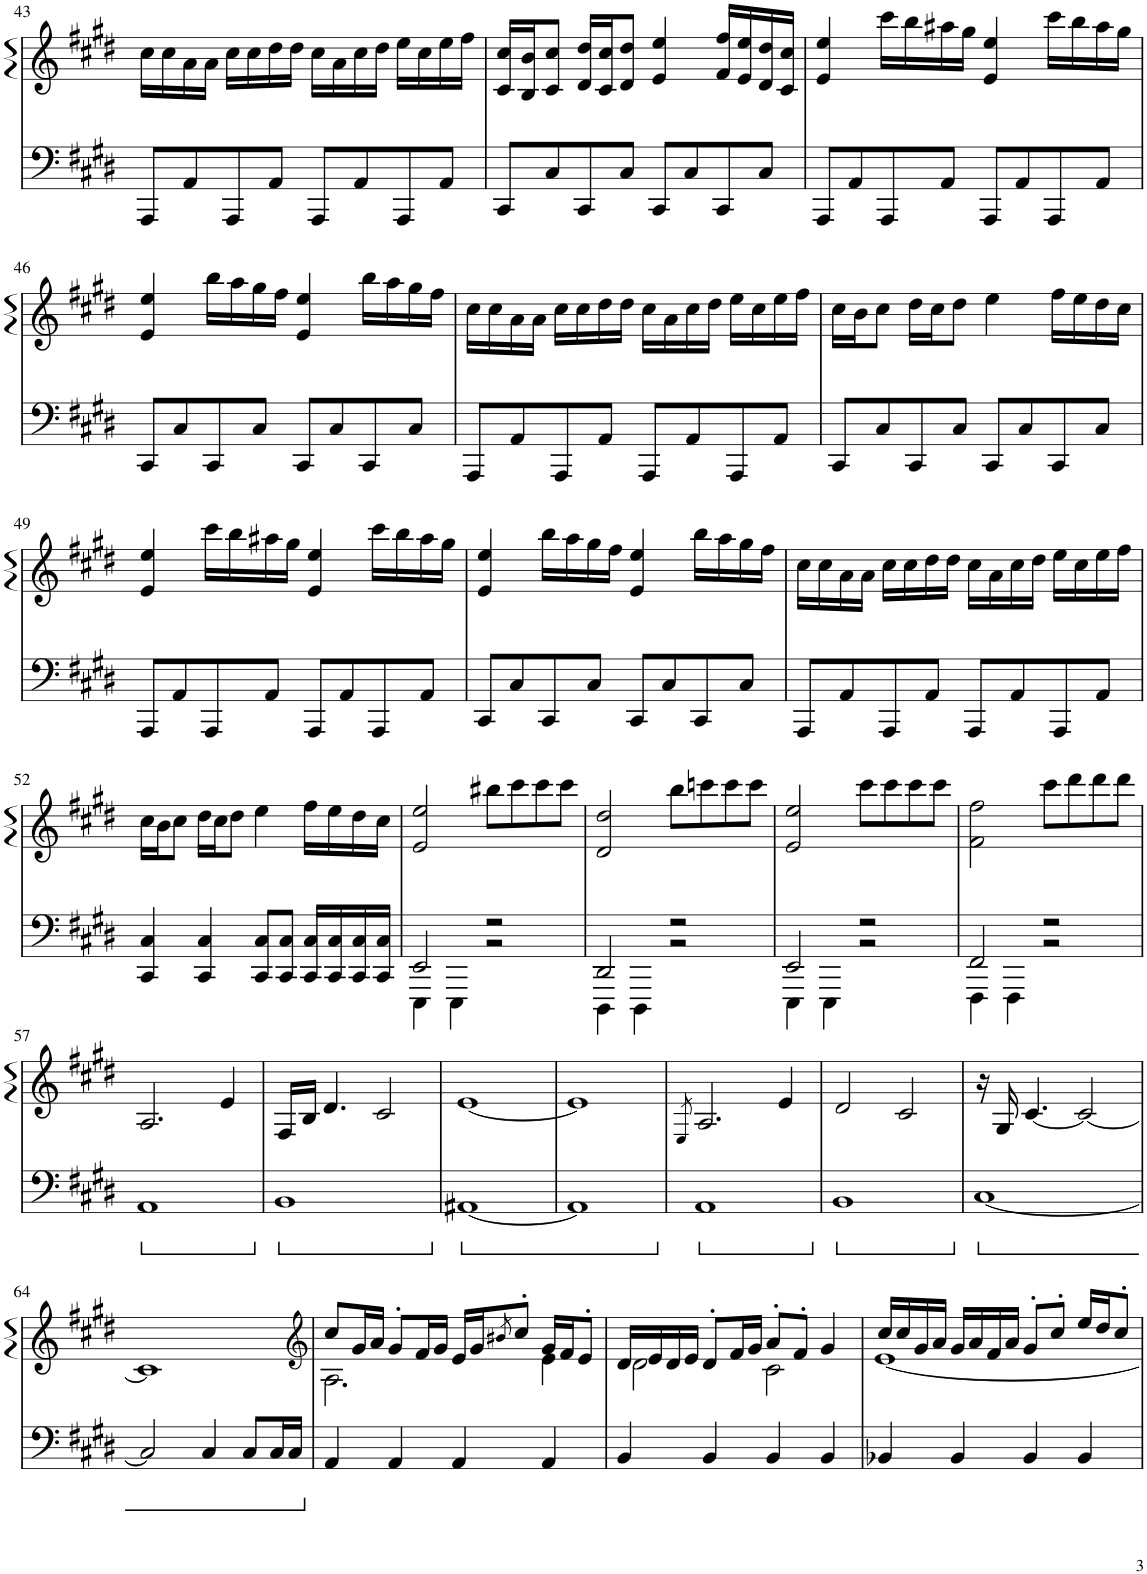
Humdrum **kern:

**kern	**kern
*part1	*part1
*staff2	*staff1
*I"Piano	*
*I'Pno.	*
!!LO:PB:g=z
*clefF4	*clefG2
*k[f#c#g#d#]	*k[f#c#g#d#]
*M4/4	*M4/4
=43	=43
8AAA/L	16cc#\LL
.	16cc#\
8AA/	16a\
.	16a\JJ
8AAA/	16cc#\LL
.	16cc#\
8AA/J	16dd#\
.	16dd#\JJ
8AAA/L	16cc#\LL
.	16a\
8AA/	16cc#\
.	16dd#\JJ
8AAA/	16ee\LL
.	16cc#\
8AA/J	16ee\
.	16ff#\JJ
=44	=44
8CC#/L	16c#/ 16cc#/LL
.	16B/ 16b/J
8C#/	8c#/ 8cc#/J
8CC#/	16d#/ 16dd#/LL
.	16c#/ 16cc#/J
8C#/J	8d#/ 8dd#/J
8CC#/L	4e/ 4ee/
8C#/	.
8CC#/	16f#/ 16ff#/LL
.	16e/ 16ee/
8C#/J	16d#/ 16dd#/
.	16c#/ 16cc#/JJ
=45	=45
8AAA/L	4e/ 4ee/
8AA/	.
8AAA/	16ccc#\LL
.	16bb\
8AA/J	16aa#X\
.	16gg#\JJ
8AAA/L	4e/ 4ee/
8AA/	.
8AAA/	16ccc#\LL
.	16bb\
8AA/J	16aa#\
.	16gg#\JJ
!!LO:LB:g=z
=46	=46
8CC#/L	4e/ 4ee/
8C#/	.
8CC#/	16bb\LL
.	16aa\
8C#/J	16gg#\
.	16ff#\JJ
8CC#/L	4e/ 4ee/
8C#/	.
8CC#/	16bb\LL
.	16aa\
8C#/J	16gg#\
.	16ff#\JJ
=47	=47
8AAA/L	16cc#\LL
.	16cc#\
8AA/	16a\
.	16a\JJ
8AAA/	16cc#\LL
.	16cc#\
8AA/J	16dd#\
.	16dd#\JJ
8AAA/L	16cc#\LL
.	16a\
8AA/	16cc#\
.	16dd#\JJ
8AAA/	16ee\LL
.	16cc#\
8AA/J	16ee\
.	16ff#\JJ
=48	=48
8CC#/L	16cc#\LL
.	16b\J
8C#/	8cc#\J
8CC#/	16dd#\LL
.	16cc#\J
8C#/J	8dd#\J
8CC#/L	4ee\
8C#/	.
8CC#/	16ff#\LL
.	16ee\
8C#/J	16dd#\
.	16cc#\JJ
!!LO:LB:g=z
=49	=49
8AAA/L	4e/ 4ee/
8AA/	.
8AAA/	16ccc#\LL
.	16bb\
8AA/J	16aa#X\
.	16gg#\JJ
8AAA/L	4e/ 4ee/
8AA/	.
8AAA/	16ccc#\LL
.	16bb\
8AA/J	16aa#\
.	16gg#\JJ
=50	=50
8CC#/L	4e/ 4ee/
8C#/	.
8CC#/	16bb\LL
.	16aa\
8C#/J	16gg#\
.	16ff#\JJ
8CC#/L	4e/ 4ee/
8C#/	.
8CC#/	16bb\LL
.	16aa\
8C#/J	16gg#\
.	16ff#\JJ
=51	=51
8AAA/L	16cc#\LL
.	16cc#\
8AA/	16a\
.	16a\JJ
8AAA/	16cc#\LL
.	16cc#\
8AA/J	16dd#\
.	16dd#\JJ
8AAA/L	16cc#\LL
.	16a\
8AA/	16cc#\
.	16dd#\JJ
8AAA/	16ee\LL
.	16cc#\
8AA/J	16ee\
.	16ff#\JJ
!!LO:LB:g=z
=52	=52
4CC#/ 4C#/	16cc#\LL
.	16b\J
.	8cc#\J
4CC#/ 4C#/	16dd#\LL
.	16cc#\J
.	8dd#\J
8CC#/ 8C#/L	4ee\
8CC#/ 8C#/J	.
16CC#/ 16C#/LL	16ff#\LL
16CC#/ 16C#/	16ee\
16CC#/ 16C#/	16dd#\
16CC#/ 16C#/JJ	16cc#\JJ
=53	=53
*^	*
2EE/	4EEE\	2e/ 2ee/
.	4EEE\	.
2r	2r	8bb#X\L
.	.	8ccc#\
.	.	8ccc#\
.	.	8ccc#\J
=54	=54	=54
2DD#/	4DDD#\	2d#/ 2dd#/
.	4DDD#\	.
2r	2r	8bb\L
.	.	8cccn\
.	.	8ccc\
.	.	8ccc\J
=55	=55	=55
2EE/	4EEE\	2e/ 2ee/
.	4EEE\	.
2r	2r	8ccc#\L
.	.	8ccc#\
.	.	8ccc#\
.	.	8ccc#\J
=56	=56	=56
2FF#/	4FFF#\	2f#\ 2ff#\
.	4FFF#\	.
2r	2r	8ccc#\L
.	.	8ddd#\
.	.	8ddd#\
.	.	8ddd#\J
*v	*v	*
!!LO:LB:g=z
=57	=57
1AA	2.A/
.	4e/
=58	=58
1BB	16F#/LL
.	16B/JJ
.	4.d#/
.	2c#/
=59	=59
[1AA#X	[1e
=60	=60
1AA#]	1e]
=61	=61
.	8qE/
1AA	2.A/
.	4e/
=62	=62
1BB	2d#/
.	2c#/
=63	=63
[1C#	16r
.	16G#/
.	[4.c#/
.	2c#/_
!!LO:LB:g=z
=64	=64
2C#/]	1c#]
4C#/	.
8C#/L	.
16C#/L	.
16C#/JJ	.
=65	=65
*	*clefG2
*	*^
4AA/	8cc#/L	2.A\
.	16g#/L	.
.	16a/JJ	.
4AA/	8g#'/L	.
.	16f#/L	.
.	16g#/JJ	.
4AA/	16e/LL	.
.	16g#/J	.
.	8qb#X/	.
.	8cc#'/J	.
4AA/	16g#/LL	4e\
.	16f#/J	.
.	8e'/J	.
=66	=66	=66
4BB/	16d#/LL	2d#\
.	16e/	.
.	16d#/	.
.	16e/JJ	.
4BB/	8d#'/L	.
.	16f#/L	.
.	16g#/JJ	.
4BB/	8a'/L	2c#\
.	8f#'/J	.
4BB/	4g#/	.
=67	=67	=67
4BB-X/	16cc#/LL	[1e
.	16cc#/	.
.	16g#/	.
.	16a/JJ	.
4BB-/	16g#/LL	.
.	16a/	.
.	16f#/	.
.	16a/JJ	.
4BB-/	8g#'/L	.
.	8cc#'/J	.
4BB-/	16ee/LL	.
.	16dd#/J	.
.	8cc#'/J	.
*	*v	*v
=	=
*-	*-
